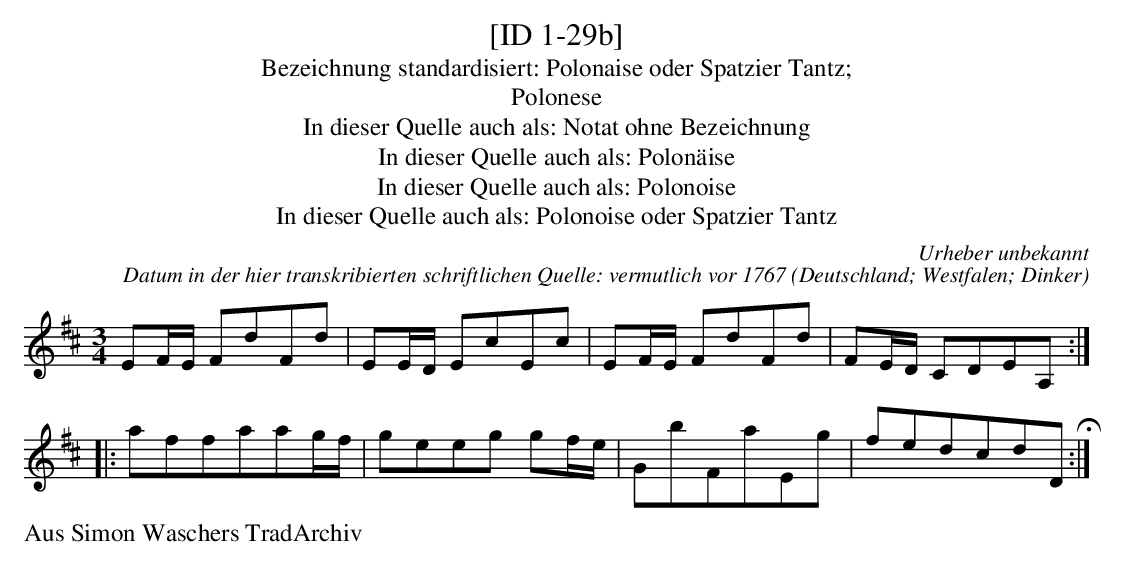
X:1
T:[ID 1-29b]
T:Bezeichnung standardisiert: Polonaise oder Spatzier Tantz;
T:Polonese
T:In dieser Quelle auch als: Notat ohne Bezeichnung
T:In dieser Quelle auch als: Polon\"aise
T:In dieser Quelle auch als: Polonoise
T:In dieser Quelle auch als: Polonoise oder Spatzier Tantz
C:Urheber unbekannt
C:Datum in der hier transkribierten schriftlichen Quelle: vermutlich vor 1767
O:Deutschland; Westfalen; Dinker
M:3/4
L:1/16
K:D
E2FE F2d2F2d2 | E2ED E2c2E2c2 | \
E2FE F2d2F2d2 | F2ED C2D2E2A,2 ::
a2f2f2a2a2gf | g2e2e2g2 g2fe | G2b2F2a2E2g2 | f2e2d2c2d2D2 H:|
